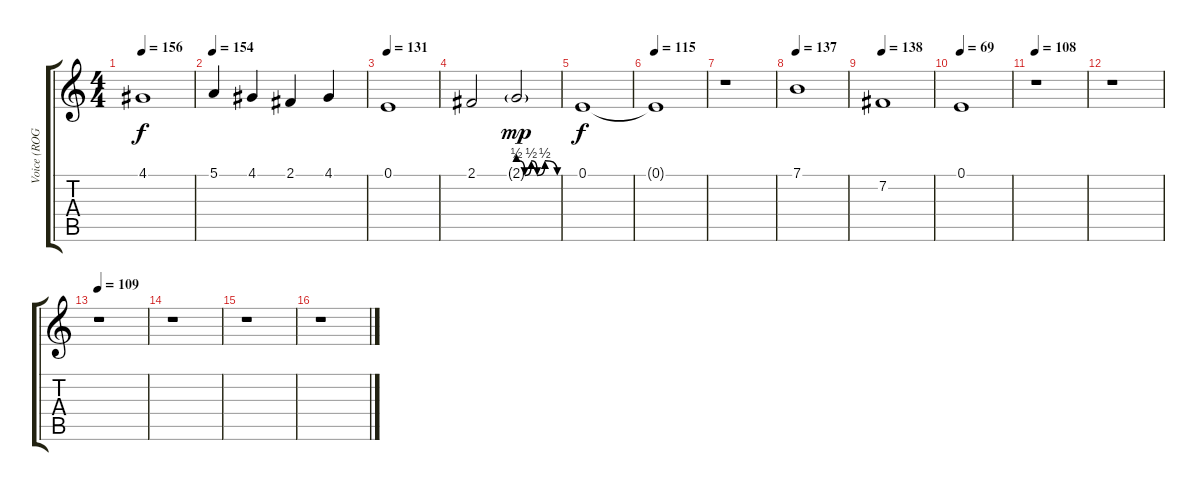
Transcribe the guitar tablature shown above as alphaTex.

\track ("Voice (ROGER TAYLOR)" "Voice (ROG") {instrument pad3polysynth}
\staff {score tabs}
\tuning (E4 B3 G3 D3 A2 E2) {hide}
\ts (4 4)
\tempo 156
\clef g2
\ks c
4.1.1{dy f} |
\tempo 154
5.1.4 4.1.4 2.1.4 4.1.4 |
\tempo 131
0.1.1 |
2.1.2 2.1{be (custom 0 2 10 0 20 2 29 0 41 2 60 0) g}.2{dy mp} |
0.1.1{dy f} |
\tempo 115
0.1{t}.1 |
r.1 |
\tempo 137
7.1.1 |
\tempo 138
7.2.1 |
\tempo 69
0.1.1 |
\tempo 108
r.1 |
r.1 |
\tempo 109
r.1 |
r.1 |
r.1 |
r.1
